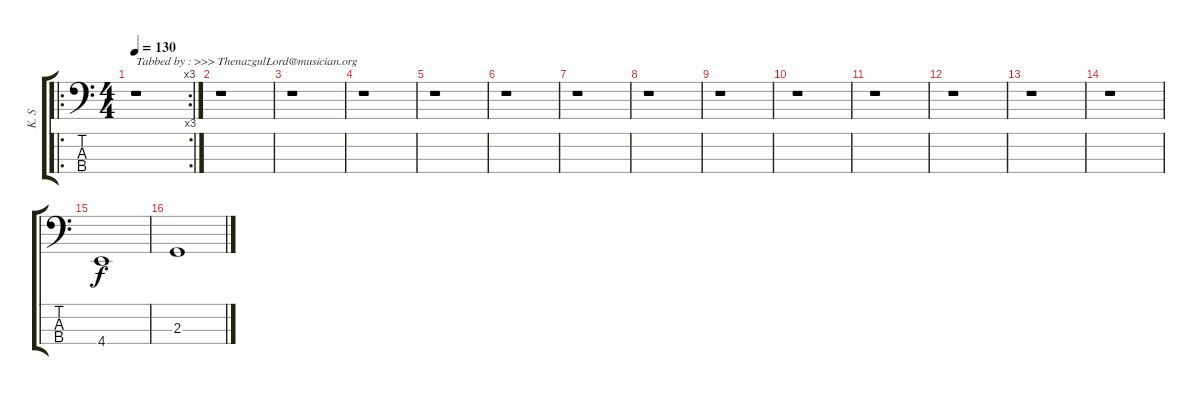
\track ("      K. Sjolund (bass)" "      K. S") {instrument electricbassfinger}
\staff {score tabs}
\tuning (Eb2 Bb1 F1 C1) {hide}
\ro
\rc 3
\ts (4 4)
\tempo 130
\clef f4
\ks c
r.1{txt "Tabbed by : >>> ThenazgulLord@musician.org" dy f instrument electricbassfinger} |
r.1 |
r.1 |
r.1 |
r.1 |
r.1 |
r.1 |
r.1 |
r.1 |
r.1 |
r.1 |
r.1 |
r.1 |
r.1 |
4.4.1 |
2.3.1
